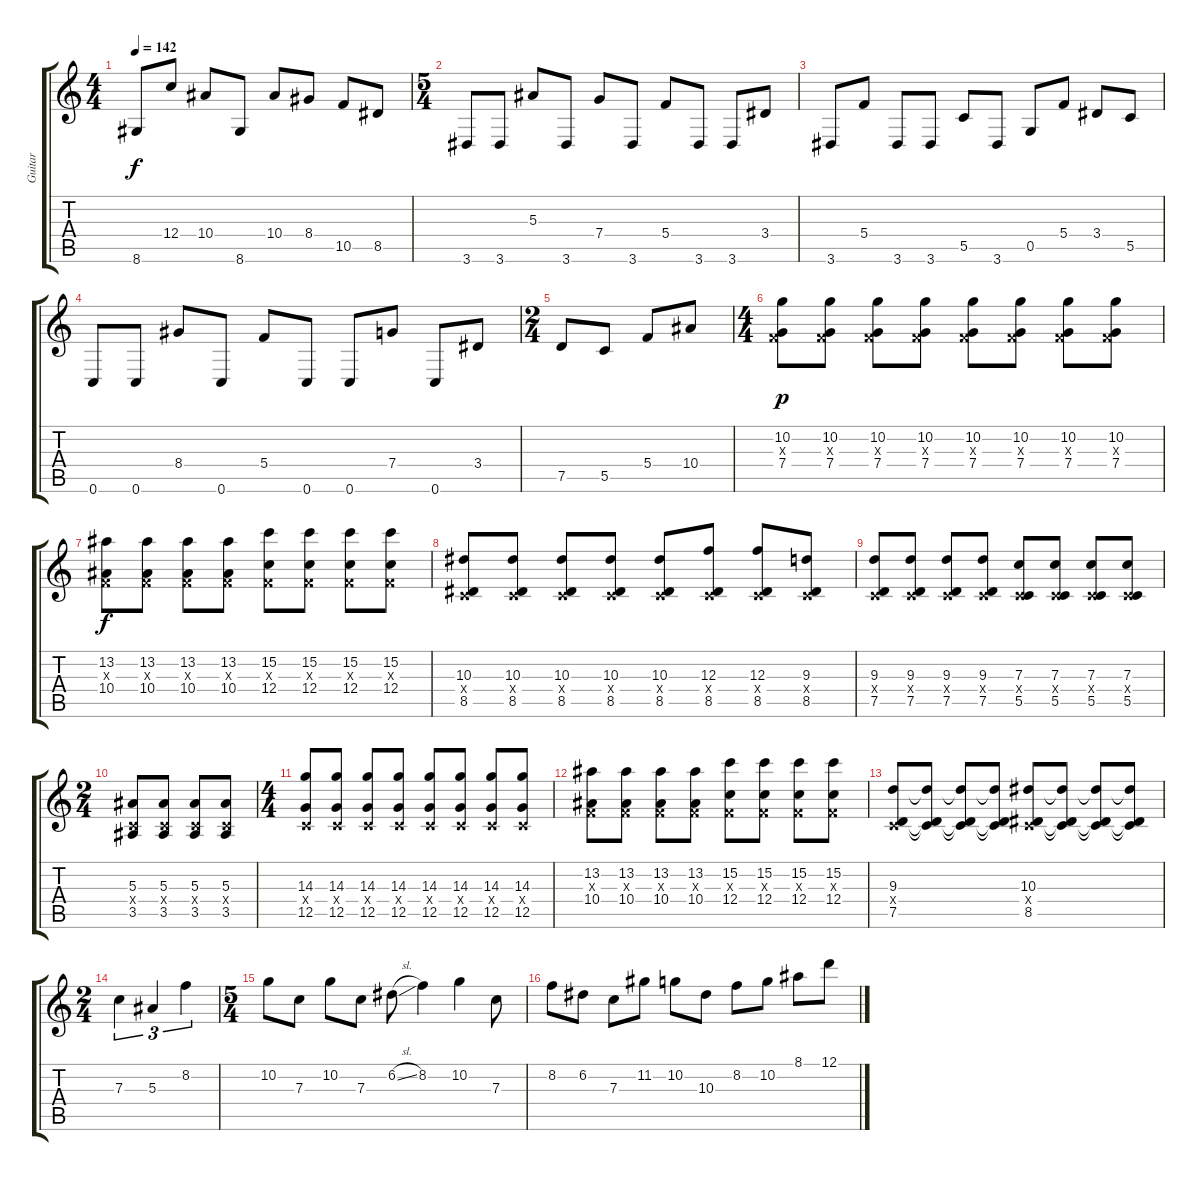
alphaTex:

\track ("Guitar" "Guitar") {instrument acousticguitarsteel}
\staff {score tabs}
\tuning (D4 A3 F3 C3 G2 C2) {hide}
\ts (4 4)
\tempo 142
\clef g2
\ks c
8.6.8{dy f} 12.4.8 10.4.8 8.6.8 10.4.8 8.4.8 10.5.8 8.5.8 |
\ts (5 4)
3.6.8 3.6.8 5.3.8 3.6.8 7.4.8 3.6.8 5.4.8 3.6.8 3.6.8 3.4.8 |
3.6.8 5.4.8 3.6.8 3.6.8 5.5.8 3.6.8 0.5.8 5.4.8 3.4.8 5.5.8 |
0.6.8 0.6.8 8.4.8 0.6.8 5.4.8 0.6.8 0.6.8 7.4.8 0.6.8 3.4.8 |
\ts (2 4)
7.5.8 5.5.8 5.4.8 10.4.8 |
\ts (4 4)
(10.2 0.3{x} 7.4).8{dy p} (10.2 0.3{x} 7.4).8 (10.2 0.3{x} 7.4).8 (10.2 0.3{x} 7.4).8 (10.2 0.3{x} 7.4).8 (10.2 0.3{x} 7.4).8 (10.2 0.3{x} 7.4).8 (10.2 0.3{x} 7.4).8 |
(13.2 0.3{x} 10.4).8{dy f} (13.2 0.3{x} 10.4).8 (13.2 0.3{x} 10.4).8 (13.2 0.3{x} 10.4).8 (15.2 0.3{x} 12.4).8 (15.2 0.3{x} 12.4).8 (15.2 0.3{x} 12.4).8 (15.2 0.3{x} 12.4).8 |
(10.3 0.4{x} 8.5).8 (10.3 0.4{x} 8.5).8 (10.3 0.4{x} 8.5).8 (10.3 0.4{x} 8.5).8 (10.3 0.4{x} 8.5).8 (12.3 0.4{x} 8.5).8 (12.3 0.4{x} 8.5).8 (9.3 0.4{x} 8.5).8 |
(9.3 0.4{x} 7.5).8 (9.3 0.4{x} 7.5).8 (9.3 0.4{x} 7.5).8 (9.3 0.4{x} 7.5).8 (7.3 0.4{x} 5.5).8 (7.3 0.4{x} 5.5).8 (7.3 0.4{x} 5.5).8 (7.3 0.4{x} 5.5).8 |
\ts (2 4)
(5.3 0.4{x} 3.5).8 (5.3 0.4{x} 3.5).8 (5.3 0.4{x} 3.5).8 (5.3 0.4{x} 3.5).8 |
\ts (4 4)
(14.3 0.4{x} 12.5).8 (14.3 0.4{x} 12.5).8 (14.3 0.4{x} 12.5).8 (14.3 0.4{x} 12.5).8 (14.3 0.4{x} 12.5).8 (14.3 0.4{x} 12.5).8 (14.3 0.4{x} 12.5).8 (14.3 0.4{x} 12.5).8 |
(13.2 0.3{x} 10.4).8 (13.2 0.3{x} 10.4).8 (13.2 0.3{x} 10.4).8 (13.2 0.3{x} 10.4).8 (15.2 0.3{x} 12.4).8 (15.2 0.3{x} 12.4).8 (15.2 0.3{x} 12.4).8 (15.2 0.3{x} 12.4).8 |
(9.3 0.4{x} 7.5).8 (9.3{t} 0.4{t} 7.5{t}).8 (9.3{t} 0.4{t} 7.5{t}).8 (9.3{t} 0.4{t} 7.5{t}).8 (10.3 0.4{x} 8.5).8 (10.3{t} 0.4{t} 8.5{t}).8 (10.3{t} 0.4{t} 8.5{t}).8 (10.3{t} 0.4{t} 8.5{t}).8 |
\ts (2 4)
7.3.4{tu (3 2)} 5.3.4{tu (3 2)} 8.2.4{tu (3 2)} |
\ts (5 4)
10.2.8 7.3.8 10.2.8 7.3.8 6.2{sl}.8 8.2.4 10.2.4 7.3.8 |
8.2.8 6.2.8 7.3.8 11.2.8 10.2.8 10.3.8 8.2.8 10.2.8 8.1.8 12.1{ss}.8
